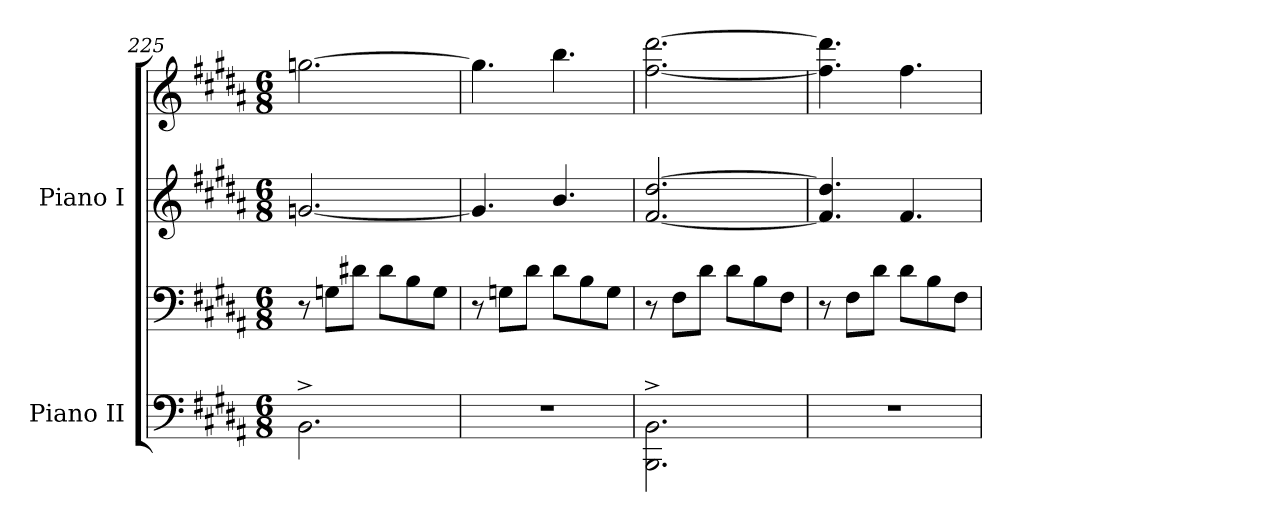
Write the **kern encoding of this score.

**kern	**kern	**kern	**kern
*part2	*part2	*part1	*part1
*staff4	*staff3	*staff2	*staff1
*I"Piano II	*	*I"Piano I	*
*I'Pno. II	*	*I'Pno. I	*
*clefF4	*clefF4	*clefG2	*clefG2
*k[f#c#g#d#a#]	*k[f#c#g#d#a#]	*k[f#c#g#d#a#]	*k[f#c#g#d#a#]
*M6/8	*M6/8	*M6/8	*M6/8
=225	=225	=225	=225
2.BB^\	8r	[2.gn/	[2.ggn\
.	8Gn\L	.	.
.	8d#X\J	.	.
.	8d#\L	.	.
.	8B\	.	.
.	8G\J	.	.
=226	=226	=226	=226
2.r	8r	4.g/]	4.gg\]
.	8Gn\L	.	.
.	8d#\J	.	.
.	8d#\L	4.b/	4.bb\
.	8B\	.	.
.	8G\J	.	.
=227	=227	=227	=227
2.BBB\^ 2.BB\^	8r	[2.f#/ [2.dd#/	[2.ff#\ [2.ddd#\
.	8F#\L	.	.
.	8d#\J	.	.
.	8d#\L	.	.
.	8B\	.	.
.	8F#\J	.	.
=228	=228	=228	=228
2.r	8r	4.f#/] 4.dd#/]	4.ff#\] 4.ddd#\]
.	8F#\L	.	.
.	8d#\J	.	.
.	8d#\L	4.f#/	4.ff#\
.	8B\	.	.
.	8F#\J	.	.
=	=	=	=
*-	*-	*-	*-
